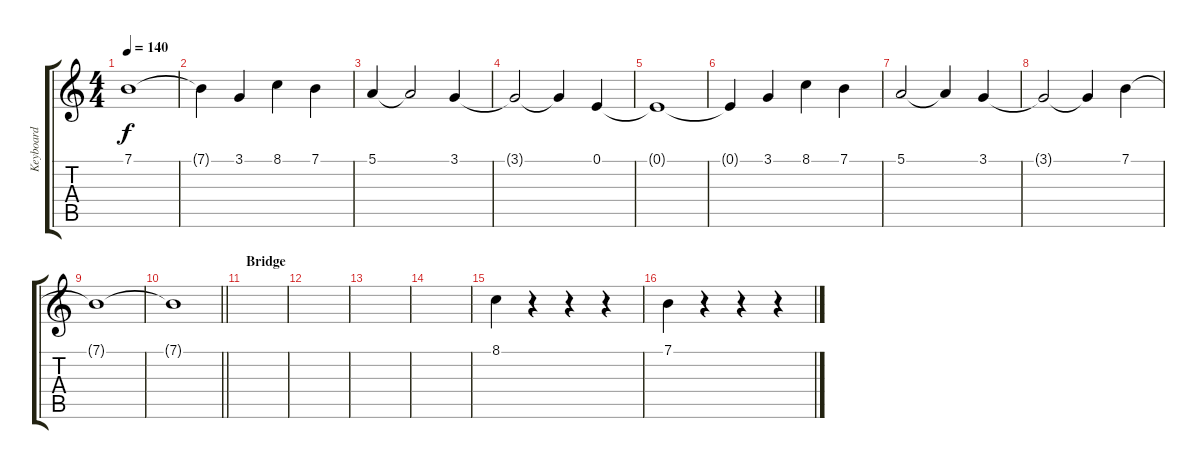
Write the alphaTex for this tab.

\track ("Keyboard" "Keyboard") {instrument electricpiano1}
\staff {score tabs}
\tuning (E4 B3 G3 D3 A2 E2) {hide}
\ts (4 4)
\tempo 140
\clef g2
\ks c
7.1{t}.1{dy f} |
7.1{t}.4 3.1.4 8.1.4 7.1.4 |
5.1.4 5.1{t}.2 3.1.4 |
3.1{t}.2 3.1{t}.4 0.1.4 |
0.1{t}.1 |
0.1{t}.4 3.1.4 8.1.4 7.1.4 |
5.1.2 5.1{t}.4 3.1.4 |
3.1{t}.2 3.1{t}.4 7.1.4 |
7.1{t}.1 |
\barLineRight lightlight
7.1{t}.1 |
\section ("" "Bridge")
|
|
|
|
8.1.4{volume 11 instrument electricguitarjazz} r.4 r.4 r.4 |
7.1.4 r.4 r.4 r.4
